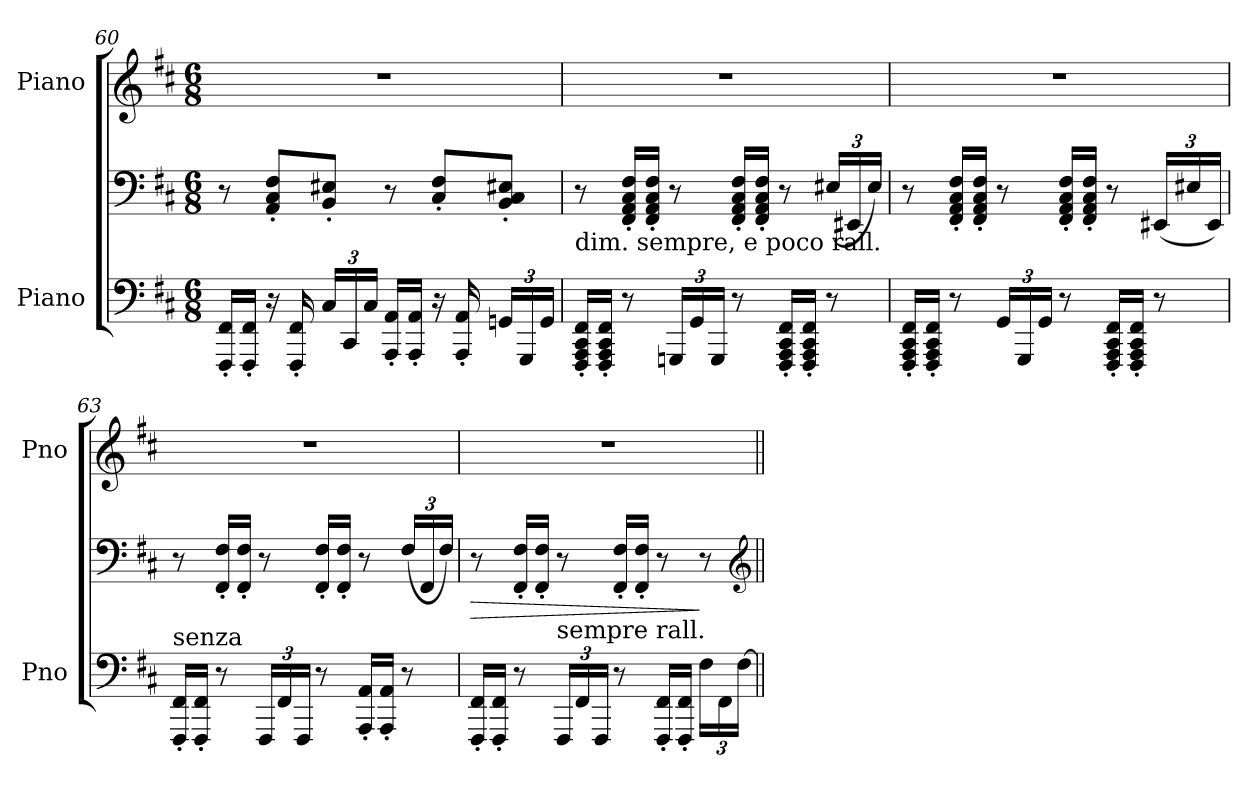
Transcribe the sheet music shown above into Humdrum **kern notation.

**kern	**kern	**dynam	**kern
*part2	*part2	*part2	*part1
*staff3	*staff2	*staff2/3	*staff1
*I"Piano	*	*	*I"Piano
*I'Pno	*	*	*I'Pno
!!LO:LB:g=z
*clefF4	*clefF4	*	*clefG2
*k[f#c#]	*k[f#c#]	*	*k[f#c#]
*D:	*D:	*	*D:
*M6/8	*M6/8	*	*M6/8
=60	=60	=60	=60
16FFF#/' 16FF#/'LL	8r	.	2.r
16FFF#/' 16FF#/'JJ	.	.	.
16r	8AA/' 8C#/' 8F#/'L	.	.
16FFF#/' 16FF#/'	.	.	.
*Xbrackettup	*	*	*
24C#/LL	8BB/' 8E#X/'J	.	.
24CC#/	.	.	.
24C#/JJ	.	.	.
16AAA/' 16AA/'LL	8r	.	.
16AAA/' 16AA/'JJ	.	.	.
16r	8C#/' 8F#/'L	.	.
16AAA/' 16AA/'	.	.	.
24GGn/LL	8BB/' 8C#/' 8E#X/'J	.	.
24GGG/	.	.	.
24GG/JJ	.	.	.
=61	=61	=61	=61
!	!LO:TX:b:t=dim. sempre, e poco rall.	!	!
16FFF#/' 16AAA/' 16CC#/' 16FF#/'LL	8r	.	2.r
16FFF#/' 16AAA/' 16CC#/' 16FF#/'JJ	.	.	.
8r	16FF#/' 16AA/' 16C#/' 16F#/'LL	.	.
.	16FF#/' 16AA/' 16C#/' 16F#/'JJ	.	.
24GGGn/LL	8r	.	.
24GG/	.	.	.
24GGG/JJ	.	.	.
8r	16FF#/' 16AA/' 16C#/' 16F#/'LL	.	.
.	16FF#/' 16AA/' 16C#/' 16F#/'JJ	.	.
16FFF#/' 16AAA/' 16CC#/' 16FF#/'LL	8r	.	.
16FFF#/' 16AAA/' 16CC#/' 16FF#/'JJ	.	.	.
*	*Xbrackettup	*	*
8r	(24E#X/LL	.	.
.	24EE#X/	.	.
.	24E#/JJ)	.	.
=62	=62	=62	=62
16FFF#/' 16AAA/' 16CC#/' 16FF#/'LL	8r	.	2.r
16FFF#/' 16AAA/' 16CC#/' 16FF#/'JJ	.	.	.
8r	16FF#/' 16AA/' 16C#/' 16F#/'LL	.	.
.	16FF#/' 16AA/' 16C#/' 16F#/'JJ	.	.
24GG/LL	8r	.	.
24GGG/	.	.	.
24GG/JJ	.	.	.
8r	16FF#/' 16AA/' 16C#/' 16F#/'LL	.	.
.	16FF#/' 16AA/' 16C#/' 16F#/'JJ	.	.
16FFF#/' 16AAA/' 16CC#/' 16FF#/'LL	8r	.	.
16FFF#/' 16AAA/' 16CC#/' 16FF#/'JJ	.	.	.
8r	(24EE#X/LL	.	.
.	24E#X/	.	.
.	24EE#/JJ)	.	.
!!LO:PB:g=z
=63	=63	=63	=63
!LO:TX:a:t=senza	!	!	!
16FFF#/' 16FF#/'LL	8r	.	2.r
16FFF#/' 16FF#/'JJ	.	.	.
8r	16FF#/' 16F#/'LL	.	.
.	16FF#/' 16F#/'JJ	.	.
24FFF#/LL	8r	.	.
24FF#/	.	.	.
24FFF#/JJ	.	.	.
8r	16FF#/' 16F#/'LL	.	.
.	16FF#/' 16F#/'JJ	.	.
16AAA/' 16AA/'LL	8r	.	.
16AAA/' 16AA/'JJ	.	.	.
8r	(24F#/LL	.	.
.	24FF#/	.	.
.	24F#/JJ)	.	.
=64	=64	=64	=64
!	!	!LO:HP:b	!
16FFF#/' 16FF#/'LL	8r	>	2.r
16FFF#/' 16FF#/'JJ	.	.	.
8r	16FF#/' 16F#/'LL	.	.
.	16FF#/' 16F#/'JJ	.	.
!LO:TX:a:t=sempre rall.	!	!	!
24FFF#/LL	8r	.	.
24FF#/	.	.	.
24FFF#/JJ	.	.	.
8r	16FF#/' 16F#/'LL	.	.
.	16FF#/' 16F#/'JJ	.	.
16FFF#/' 16FF#/'LL	8r	.	.
16FFF#/' 16FF#/'JJ	.	.	.
24F#\LL	8r	]	.
24FF#\	.	.	.
[24F#\JJ	.	.	.
*	*clefG2	*	*
=||	=||	=||	=||
*-	*-	*-	*-
